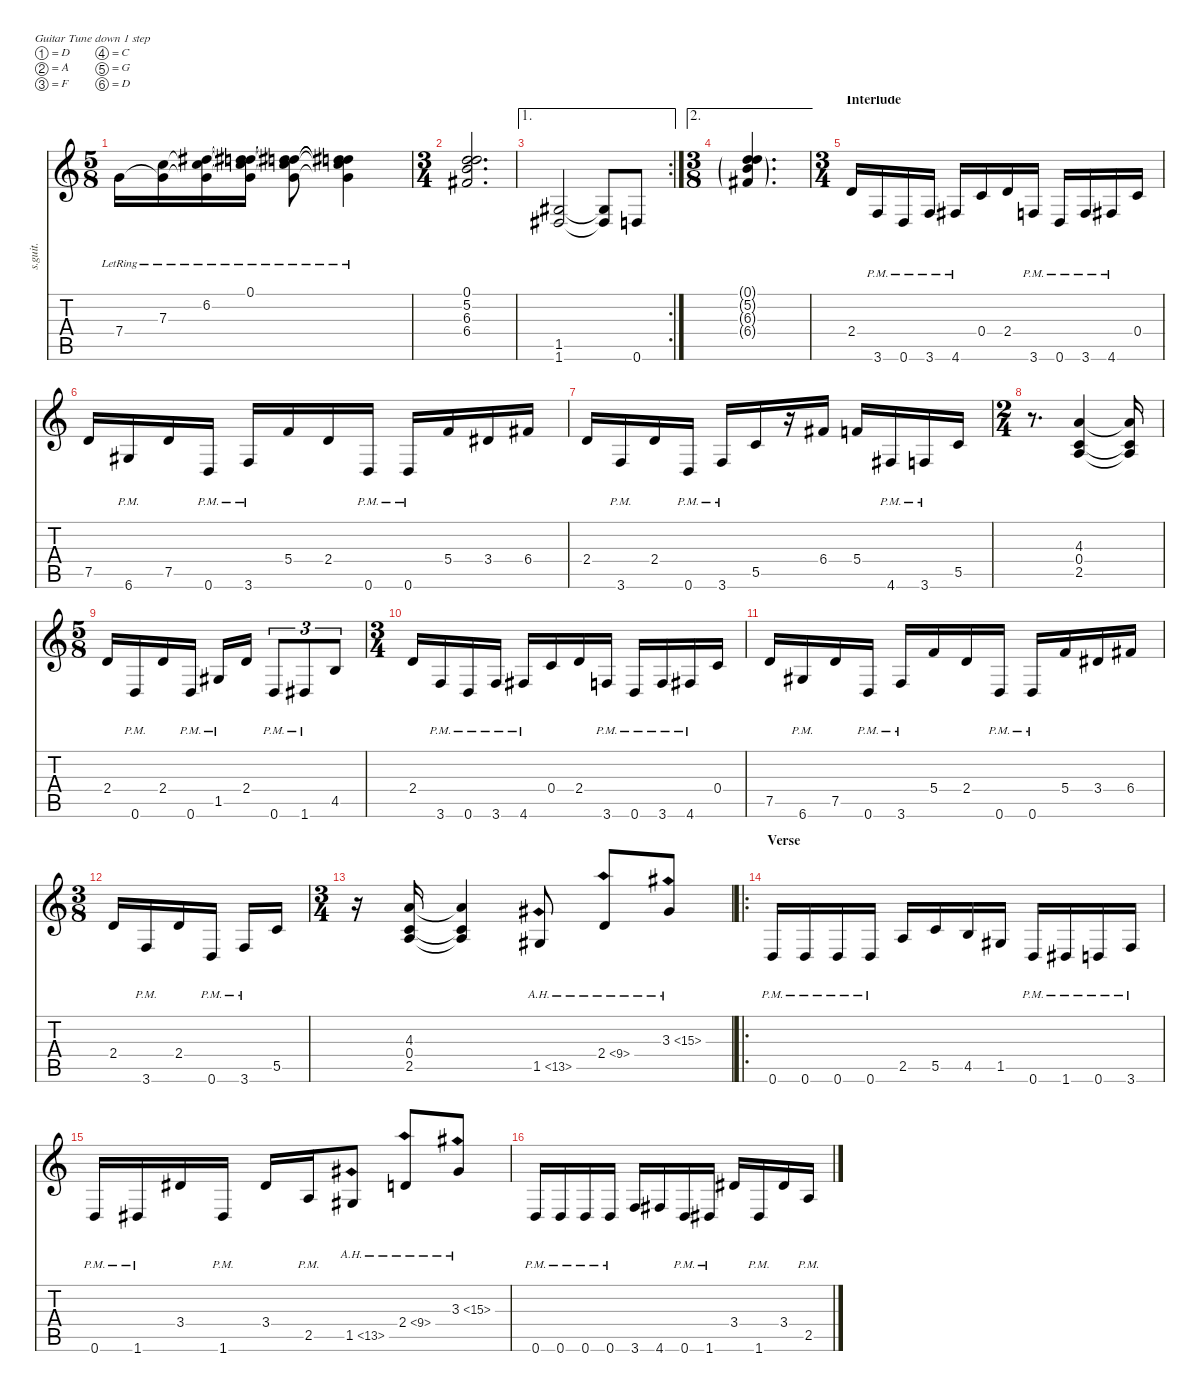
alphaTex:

\defaultSystemsLayout 4
\hideDynamics
\bracketExtendMode nobrackets
\track ("Christian Muenzner" "s.guit.") {instrument distortionguitar}
\staff {score tabs}
\tuning (D4 A3 F3 C3 G2 D2)
\ts (5 8)
\beaming (8 2 2 2 2)
\tempo (112 hide)
\clef g2
\ks c
7.4{lr}.16{lyrics (0 "") lyrics (1 "") lyrics (2 "") lyrics (3 "") lyrics (4 "") dy f} (7.3{lr} 7.4{lr t}).16{lyrics (0 "") lyrics (1 "") lyrics (2 "") lyrics (3 "") lyrics (4 "")} (6.2{lr acc #} 7.3{lr t} 7.4{lr t}).16{lyrics (0 "") lyrics (1 "") lyrics (2 "") lyrics (3 "") lyrics (4 "")} (0.1{lr} 6.2{lr t acc #} 7.3{lr t} 7.4{lr t}).16{lyrics (0 "") lyrics (1 "") lyrics (2 "") lyrics (3 "") lyrics (4 "")} (0.1{lr t} 6.2{lr t acc #} 7.3{lr t} 7.4{lr t}).8{lyrics (0 "") lyrics (1 "") lyrics (2 "") lyrics (3 "") lyrics (4 "")} (0.1{lr t} 6.2{lr t acc #} 7.3{lr t} 7.4{lr t}).4{lyrics (0 "") lyrics (1 "") lyrics (2 "") lyrics (3 "") lyrics (4 "")} |
\ts (3 4)
\beaming (8 2 2 2 2)
(0.1 5.2 6.3 6.4{acc #}).2{d lyrics (0 "") lyrics (1 "") lyrics (2 "") lyrics (3 "") lyrics (4 "")} |
\ae 1
\rc 2
(1.5{acc #} 1.6{acc #}).2{lyrics (0 "") lyrics (1 "") lyrics (2 "") lyrics (3 "") lyrics (4 "")} (1.5{t acc #} 1.6{t acc #}).8{lyrics (0 "") lyrics (1 "") lyrics (2 "") lyrics (3 "") lyrics (4 "")} 0.6.8{lyrics (0 "") lyrics (1 "") lyrics (2 "") lyrics (3 "") lyrics (4 "")} |
\ae 2
\ts (3 8)
\beaming (8 2 2 2 2)
(0.1{g} 5.2{g} 6.3{g} 6.4{g acc #}).4{d lyrics (0 "") lyrics (1 "") lyrics (2 "") lyrics (3 "") lyrics (4 "")} |
\ts (3 4)
\beaming (8 2 2 2 2)
\section ("" "Interlude")
2.4.16{lyrics (0 "") lyrics (1 "") lyrics (2 "") lyrics (3 "") lyrics (4 "")} 3.6{pm}.16{lyrics (0 "") lyrics (1 "") lyrics (2 "") lyrics (3 "") lyrics (4 "")} 0.6{pm}.16{lyrics (0 "") lyrics (1 "") lyrics (2 "") lyrics (3 "") lyrics (4 "")} 3.6{pm}.16{lyrics (0 "") lyrics (1 "") lyrics (2 "") lyrics (3 "") lyrics (4 "")} 4.6{pm acc #}.16{lyrics (0 "") lyrics (1 "") lyrics (2 "") lyrics (3 "") lyrics (4 "")} 0.4.16{lyrics (0 "") lyrics (1 "") lyrics (2 "") lyrics (3 "") lyrics (4 "")} 2.4.16{lyrics (0 "") lyrics (1 "") lyrics (2 "") lyrics (3 "") lyrics (4 "")} 3.6{pm}.16{lyrics (0 "") lyrics (1 "") lyrics (2 "") lyrics (3 "") lyrics (4 "")} 0.6{pm}.16{lyrics (0 "") lyrics (1 "") lyrics (2 "") lyrics (3 "") lyrics (4 "")} 3.6{pm}.16{lyrics (0 "") lyrics (1 "") lyrics (2 "") lyrics (3 "") lyrics (4 "")} 4.6{pm acc #}.16{lyrics (0 "") lyrics (1 "") lyrics (2 "") lyrics (3 "") lyrics (4 "")} 0.4.16{lyrics (0 "") lyrics (1 "") lyrics (2 "") lyrics (3 "") lyrics (4 "")} |
7.5.16{lyrics (0 "") lyrics (1 "") lyrics (2 "") lyrics (3 "") lyrics (4 "")} 6.6{pm acc #}.16{lyrics (0 "") lyrics (1 "") lyrics (2 "") lyrics (3 "") lyrics (4 "")} 7.5.16{lyrics (0 "") lyrics (1 "") lyrics (2 "") lyrics (3 "") lyrics (4 "")} 0.6{pm}.16{lyrics (0 "") lyrics (1 "") lyrics (2 "") lyrics (3 "") lyrics (4 "")} 3.6{pm}.16{lyrics (0 "") lyrics (1 "") lyrics (2 "") lyrics (3 "") lyrics (4 "")} 5.4.16{lyrics (0 "") lyrics (1 "") lyrics (2 "") lyrics (3 "") lyrics (4 "")} 2.4.16{lyrics (0 "") lyrics (1 "") lyrics (2 "") lyrics (3 "") lyrics (4 "")} 0.6{pm}.16{lyrics (0 "") lyrics (1 "") lyrics (2 "") lyrics (3 "") lyrics (4 "")} 0.6{pm}.16{lyrics (0 "") lyrics (1 "") lyrics (2 "") lyrics (3 "") lyrics (4 "")} 5.4.16{lyrics (0 "") lyrics (1 "") lyrics (2 "") lyrics (3 "") lyrics (4 "")} 3.4{acc #}.16{lyrics (0 "") lyrics (1 "") lyrics (2 "") lyrics (3 "") lyrics (4 "")} 6.4{acc #}.16{lyrics (0 "") lyrics (1 "") lyrics (2 "") lyrics (3 "") lyrics (4 "")} |
2.4.16{lyrics (0 "") lyrics (1 "") lyrics (2 "") lyrics (3 "") lyrics (4 "")} 3.6{pm}.16{lyrics (0 "") lyrics (1 "") lyrics (2 "") lyrics (3 "") lyrics (4 "")} 2.4.16{lyrics (0 "") lyrics (1 "") lyrics (2 "") lyrics (3 "") lyrics (4 "")} 0.6{pm}.16{lyrics (0 "") lyrics (1 "") lyrics (2 "") lyrics (3 "") lyrics (4 "")} 3.6{pm}.16{lyrics (0 "") lyrics (1 "") lyrics (2 "") lyrics (3 "") lyrics (4 "")} 5.5.16{lyrics (0 "") lyrics (1 "") lyrics (2 "") lyrics (3 "") lyrics (4 "")} r.16 6.4{acc #}.16{lyrics (0 "") lyrics (1 "") lyrics (2 "") lyrics (3 "") lyrics (4 "")} 5.4.16{lyrics (0 "") lyrics (1 "") lyrics (2 "") lyrics (3 "") lyrics (4 "")} 4.6{pm acc #}.16{lyrics (0 "") lyrics (1 "") lyrics (2 "") lyrics (3 "") lyrics (4 "")} 3.6{pm}.16{lyrics (0 "") lyrics (1 "") lyrics (2 "") lyrics (3 "") lyrics (4 "")} 5.5.16{lyrics (0 "") lyrics (1 "") lyrics (2 "") lyrics (3 "") lyrics (4 "")} |
\ts (2 4)
\beaming (8 2 2 2 2)
r.8{d} (4.3 0.4 2.5).4{lyrics (0 "") lyrics (1 "") lyrics (2 "") lyrics (3 "") lyrics (4 "")} (4.3{t} 0.4{t} 2.5{t}).16{lyrics (0 "") lyrics (1 "") lyrics (2 "") lyrics (3 "") lyrics (4 "")} |
\ts (5 8)
\beaming (8 2 2 2 2)
2.4.16{lyrics (0 "") lyrics (1 "") lyrics (2 "") lyrics (3 "") lyrics (4 "")} 0.6{pm}.16{lyrics (0 "") lyrics (1 "") lyrics (2 "") lyrics (3 "") lyrics (4 "")} 2.4.16{lyrics (0 "") lyrics (1 "") lyrics (2 "") lyrics (3 "") lyrics (4 "")} 0.6{pm}.16{lyrics (0 "") lyrics (1 "") lyrics (2 "") lyrics (3 "") lyrics (4 "")} 1.5{pm acc #}.16{lyrics (0 "") lyrics (1 "") lyrics (2 "") lyrics (3 "") lyrics (4 "")} 2.4.16{lyrics (0 "") lyrics (1 "") lyrics (2 "") lyrics (3 "") lyrics (4 "")} 0.6{pm}.8{tu (3 2) lyrics (0 "") lyrics (1 "") lyrics (2 "") lyrics (3 "") lyrics (4 "")} 1.6{pm acc #}.8{tu (3 2) lyrics (0 "") lyrics (1 "") lyrics (2 "") lyrics (3 "") lyrics (4 "")} 4.5.8{tu (3 2) lyrics (0 "") lyrics (1 "") lyrics (2 "") lyrics (3 "") lyrics (4 "")} |
\ts (3 4)
\beaming (8 2 2 2 2)
2.4.16{lyrics (0 "") lyrics (1 "") lyrics (2 "") lyrics (3 "") lyrics (4 "")} 3.6{pm}.16{lyrics (0 "") lyrics (1 "") lyrics (2 "") lyrics (3 "") lyrics (4 "")} 0.6{pm}.16{lyrics (0 "") lyrics (1 "") lyrics (2 "") lyrics (3 "") lyrics (4 "")} 3.6{pm}.16{lyrics (0 "") lyrics (1 "") lyrics (2 "") lyrics (3 "") lyrics (4 "")} 4.6{pm acc #}.16{lyrics (0 "") lyrics (1 "") lyrics (2 "") lyrics (3 "") lyrics (4 "")} 0.4.16{lyrics (0 "") lyrics (1 "") lyrics (2 "") lyrics (3 "") lyrics (4 "")} 2.4.16{lyrics (0 "") lyrics (1 "") lyrics (2 "") lyrics (3 "") lyrics (4 "")} 3.6{pm}.16{lyrics (0 "") lyrics (1 "") lyrics (2 "") lyrics (3 "") lyrics (4 "")} 0.6{pm}.16{lyrics (0 "") lyrics (1 "") lyrics (2 "") lyrics (3 "") lyrics (4 "")} 3.6{pm}.16{lyrics (0 "") lyrics (1 "") lyrics (2 "") lyrics (3 "") lyrics (4 "")} 4.6{pm acc #}.16{lyrics (0 "") lyrics (1 "") lyrics (2 "") lyrics (3 "") lyrics (4 "")} 0.4.16{lyrics (0 "") lyrics (1 "") lyrics (2 "") lyrics (3 "") lyrics (4 "")} |
7.5.16{lyrics (0 "") lyrics (1 "") lyrics (2 "") lyrics (3 "") lyrics (4 "")} 6.6{pm acc #}.16{lyrics (0 "") lyrics (1 "") lyrics (2 "") lyrics (3 "") lyrics (4 "")} 7.5.16{lyrics (0 "") lyrics (1 "") lyrics (2 "") lyrics (3 "") lyrics (4 "")} 0.6{pm}.16{lyrics (0 "") lyrics (1 "") lyrics (2 "") lyrics (3 "") lyrics (4 "")} 3.6{pm}.16{lyrics (0 "") lyrics (1 "") lyrics (2 "") lyrics (3 "") lyrics (4 "")} 5.4.16{lyrics (0 "") lyrics (1 "") lyrics (2 "") lyrics (3 "") lyrics (4 "")} 2.4.16{lyrics (0 "") lyrics (1 "") lyrics (2 "") lyrics (3 "") lyrics (4 "")} 0.6{pm}.16{lyrics (0 "") lyrics (1 "") lyrics (2 "") lyrics (3 "") lyrics (4 "")} 0.6{pm}.16{lyrics (0 "") lyrics (1 "") lyrics (2 "") lyrics (3 "") lyrics (4 "")} 5.4.16{lyrics (0 "") lyrics (1 "") lyrics (2 "") lyrics (3 "") lyrics (4 "")} 3.4{acc #}.16{lyrics (0 "") lyrics (1 "") lyrics (2 "") lyrics (3 "") lyrics (4 "")} 6.4{acc #}.16{lyrics (0 "") lyrics (1 "") lyrics (2 "") lyrics (3 "") lyrics (4 "")} |
\ts (3 8)
\beaming (8 2 2 2 2)
2.4.16{lyrics (0 "") lyrics (1 "") lyrics (2 "") lyrics (3 "") lyrics (4 "")} 3.6{pm}.16{lyrics (0 "") lyrics (1 "") lyrics (2 "") lyrics (3 "") lyrics (4 "")} 2.4.16{lyrics (0 "") lyrics (1 "") lyrics (2 "") lyrics (3 "") lyrics (4 "")} 0.6{pm}.16{lyrics (0 "") lyrics (1 "") lyrics (2 "") lyrics (3 "") lyrics (4 "")} 3.6{pm}.16{lyrics (0 "") lyrics (1 "") lyrics (2 "") lyrics (3 "") lyrics (4 "")} 5.5.16{lyrics (0 "") lyrics (1 "") lyrics (2 "") lyrics (3 "") lyrics (4 "")} |
\ts (3 4)
\beaming (8 2 2 2 2)
r.16 (4.3 0.4 2.5).16{lyrics (0 "") lyrics (1 "") lyrics (2 "") lyrics (3 "") lyrics (4 "") dy mf} (4.3{t} 0.4{t} 2.5{t}).4{lyrics (0 "") lyrics (1 "") lyrics (2 "") lyrics (3 "") lyrics (4 "") dy f} 1.5{ah 12 acc #}.8{lyrics (0 "") lyrics (1 "") lyrics (2 "") lyrics (3 "") lyrics (4 "")} 2.4{ah 7}.8{lyrics (0 "") lyrics (1 "") lyrics (2 "") lyrics (3 "") lyrics (4 "")} 3.3{ah 12 acc #}.8{lyrics (0 "") lyrics (1 "") lyrics (2 "") lyrics (3 "") lyrics (4 "")} |
\ro
\section ("" "Verse")
0.6{pm}.16{lyrics (0 "") lyrics (1 "") lyrics (2 "") lyrics (3 "") lyrics (4 "")} 0.6{pm}.16{lyrics (0 "") lyrics (1 "") lyrics (2 "") lyrics (3 "") lyrics (4 "")} 0.6{pm}.16{lyrics (0 "") lyrics (1 "") lyrics (2 "") lyrics (3 "") lyrics (4 "")} 0.6{pm}.16{lyrics (0 "") lyrics (1 "") lyrics (2 "") lyrics (3 "") lyrics (4 "")} 2.5.16{lyrics (0 "") lyrics (1 "") lyrics (2 "") lyrics (3 "") lyrics (4 "")} 5.5.16{lyrics (0 "") lyrics (1 "") lyrics (2 "") lyrics (3 "") lyrics (4 "")} 4.5.16{lyrics (0 "") lyrics (1 "") lyrics (2 "") lyrics (3 "") lyrics (4 "")} 1.5{acc #}.16{lyrics (0 "") lyrics (1 "") lyrics (2 "") lyrics (3 "") lyrics (4 "")} 0.6{pm}.16{lyrics (0 "") lyrics (1 "") lyrics (2 "") lyrics (3 "") lyrics (4 "")} 1.6{pm acc #}.16{lyrics (0 "") lyrics (1 "") lyrics (2 "") lyrics (3 "") lyrics (4 "")} 0.6{pm}.16{lyrics (0 "") lyrics (1 "") lyrics (2 "") lyrics (3 "") lyrics (4 "")} 3.6{pm}.16{lyrics (0 "") lyrics (1 "") lyrics (2 "") lyrics (3 "") lyrics (4 "")} |
0.6{pm}.16{lyrics (0 "") lyrics (1 "") lyrics (2 "") lyrics (3 "") lyrics (4 "")} 1.6{pm acc #}.16{lyrics (0 "") lyrics (1 "") lyrics (2 "") lyrics (3 "") lyrics (4 "")} 3.4{acc #}.16{lyrics (0 "") lyrics (1 "") lyrics (2 "") lyrics (3 "") lyrics (4 "")} 1.6{pm acc #}.16{lyrics (0 "") lyrics (1 "") lyrics (2 "") lyrics (3 "") lyrics (4 "")} 3.4{acc #}.16{lyrics (0 "") lyrics (1 "") lyrics (2 "") lyrics (3 "") lyrics (4 "")} 2.5{pm}.16{lyrics (0 "") lyrics (1 "") lyrics (2 "") lyrics (3 "") lyrics (4 "")} 1.5{ah 12 acc #}.8{lyrics (0 "") lyrics (1 "") lyrics (2 "") lyrics (3 "") lyrics (4 "")} 2.4{ah 7}.8{lyrics (0 "") lyrics (1 "") lyrics (2 "") lyrics (3 "") lyrics (4 "")} 3.3{ah 12 acc #}.8{lyrics (0 "") lyrics (1 "") lyrics (2 "") lyrics (3 "") lyrics (4 "")} |
0.6{pm}.16{lyrics (0 "") lyrics (1 "") lyrics (2 "") lyrics (3 "") lyrics (4 "")} 0.6{pm}.16{lyrics (0 "") lyrics (1 "") lyrics (2 "") lyrics (3 "") lyrics (4 "")} 0.6{pm}.16{lyrics (0 "") lyrics (1 "") lyrics (2 "") lyrics (3 "") lyrics (4 "")} 0.6{pm}.16{lyrics (0 "") lyrics (1 "") lyrics (2 "") lyrics (3 "") lyrics (4 "")} 3.6.16{lyrics (0 "") lyrics (1 "") lyrics (2 "") lyrics (3 "") lyrics (4 "")} 4.6{acc #}.16{lyrics (0 "") lyrics (1 "") lyrics (2 "") lyrics (3 "") lyrics (4 "")} 0.6{pm}.16{lyrics (0 "") lyrics (1 "") lyrics (2 "") lyrics (3 "") lyrics (4 "")} 1.6{pm acc #}.16{lyrics (0 "") lyrics (1 "") lyrics (2 "") lyrics (3 "") lyrics (4 "")} 3.4{acc #}.16{lyrics (0 "") lyrics (1 "") lyrics (2 "") lyrics (3 "") lyrics (4 "")} 1.6{pm acc #}.16{lyrics (0 "") lyrics (1 "") lyrics (2 "") lyrics (3 "") lyrics (4 "")} 3.4{acc #}.16{lyrics (0 "") lyrics (1 "") lyrics (2 "") lyrics (3 "") lyrics (4 "")} 2.5{pm}.16{lyrics (0 "") lyrics (1 "") lyrics (2 "") lyrics (3 "") lyrics (4 "")}
